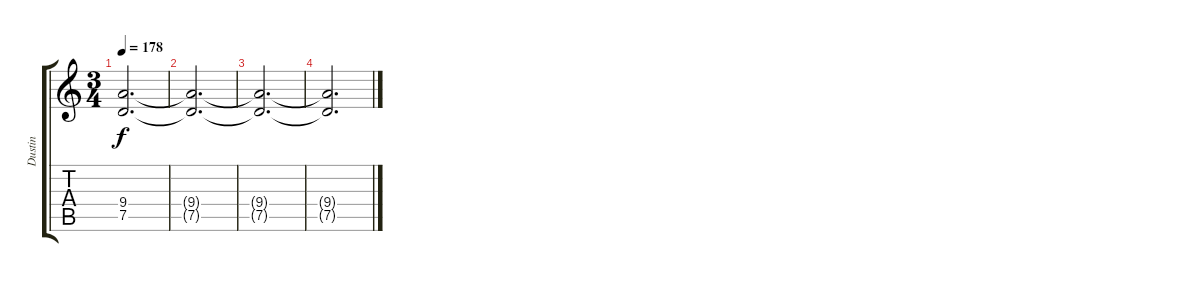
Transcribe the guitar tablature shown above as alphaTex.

\track ("Dustin" "Dustin") {instrument electricguitarjazz}
\staff {score tabs}
\tuning (D4 A3 F3 C3 G2 D2) {hide}
\ts (3 4)
\tempo 178
\clef g2
\ks c
(9.4{t} 7.5{t}).2{d dy f} |
(9.4{t} 7.5{t}).2{d} |
(9.4{t} 7.5{t}).2{d} |
(9.4{t} 7.5{t}).2{d}
